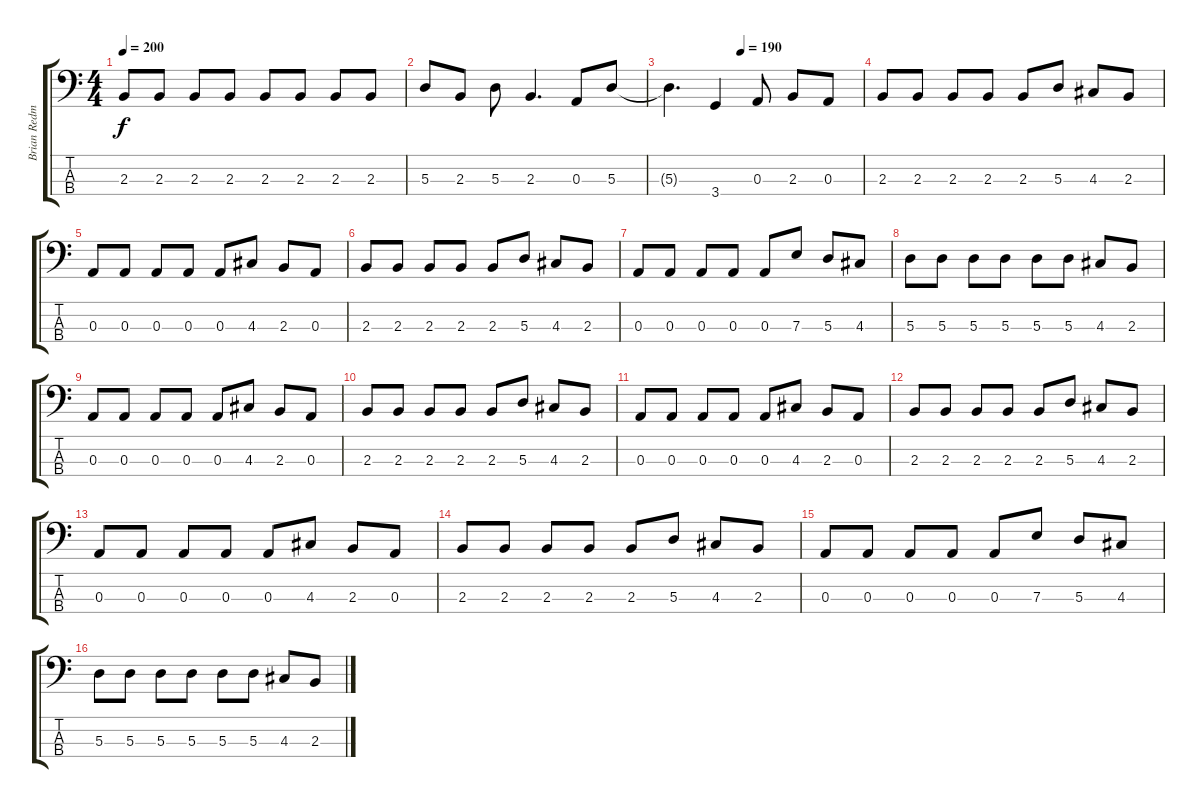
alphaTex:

\track ("Brian Redman" "Brian Redm") {instrument electricbassfinger}
\staff {score tabs}
\tuning (G2 D2 A1 E1) {hide}
\ts (4 4)
\tempo 200
\clef f4
\ks c
2.3{t}.8{dy f} 2.3.8 2.3.8 2.3.8 2.3.8 2.3.8 2.3.8 2.3.8 |
5.3.8 2.3.8 5.3.8 2.3.4{d} 0.3.8 5.3.8 |
\tempo (190 0.375)
5.3{t}.4{d} 3.4.4 0.3.8 2.3.8 0.3.8 |
2.3.8 2.3.8 2.3.8 2.3.8 2.3.8 5.3.8 4.3.8 2.3.8 |
0.3.8 0.3.8 0.3.8 0.3.8 0.3.8 4.3.8 2.3.8 0.3.8 |
2.3.8 2.3.8 2.3.8 2.3.8 2.3.8 5.3.8 4.3.8 2.3.8 |
0.3.8 0.3.8 0.3.8 0.3.8 0.3.8 7.3.8 5.3.8 4.3.8 |
5.3.8 5.3.8 5.3.8 5.3.8 5.3.8 5.3.8 4.3.8 2.3.8 |
0.3.8 0.3.8 0.3.8 0.3.8 0.3.8 4.3.8 2.3.8 0.3.8 |
2.3.8 2.3.8 2.3.8 2.3.8 2.3.8 5.3.8 4.3.8 2.3.8 |
0.3.8 0.3.8 0.3.8 0.3.8 0.3.8 4.3.8 2.3.8 0.3.8 |
2.3.8 2.3.8 2.3.8 2.3.8 2.3.8 5.3.8 4.3.8 2.3.8 |
0.3.8 0.3.8 0.3.8 0.3.8 0.3.8 4.3.8 2.3.8 0.3.8 |
2.3.8 2.3.8 2.3.8 2.3.8 2.3.8 5.3.8 4.3.8 2.3.8 |
0.3.8 0.3.8 0.3.8 0.3.8 0.3.8 7.3.8 5.3.8 4.3.8 |
5.3.8 5.3.8 5.3.8 5.3.8 5.3.8 5.3.8 4.3.8 2.3.8
